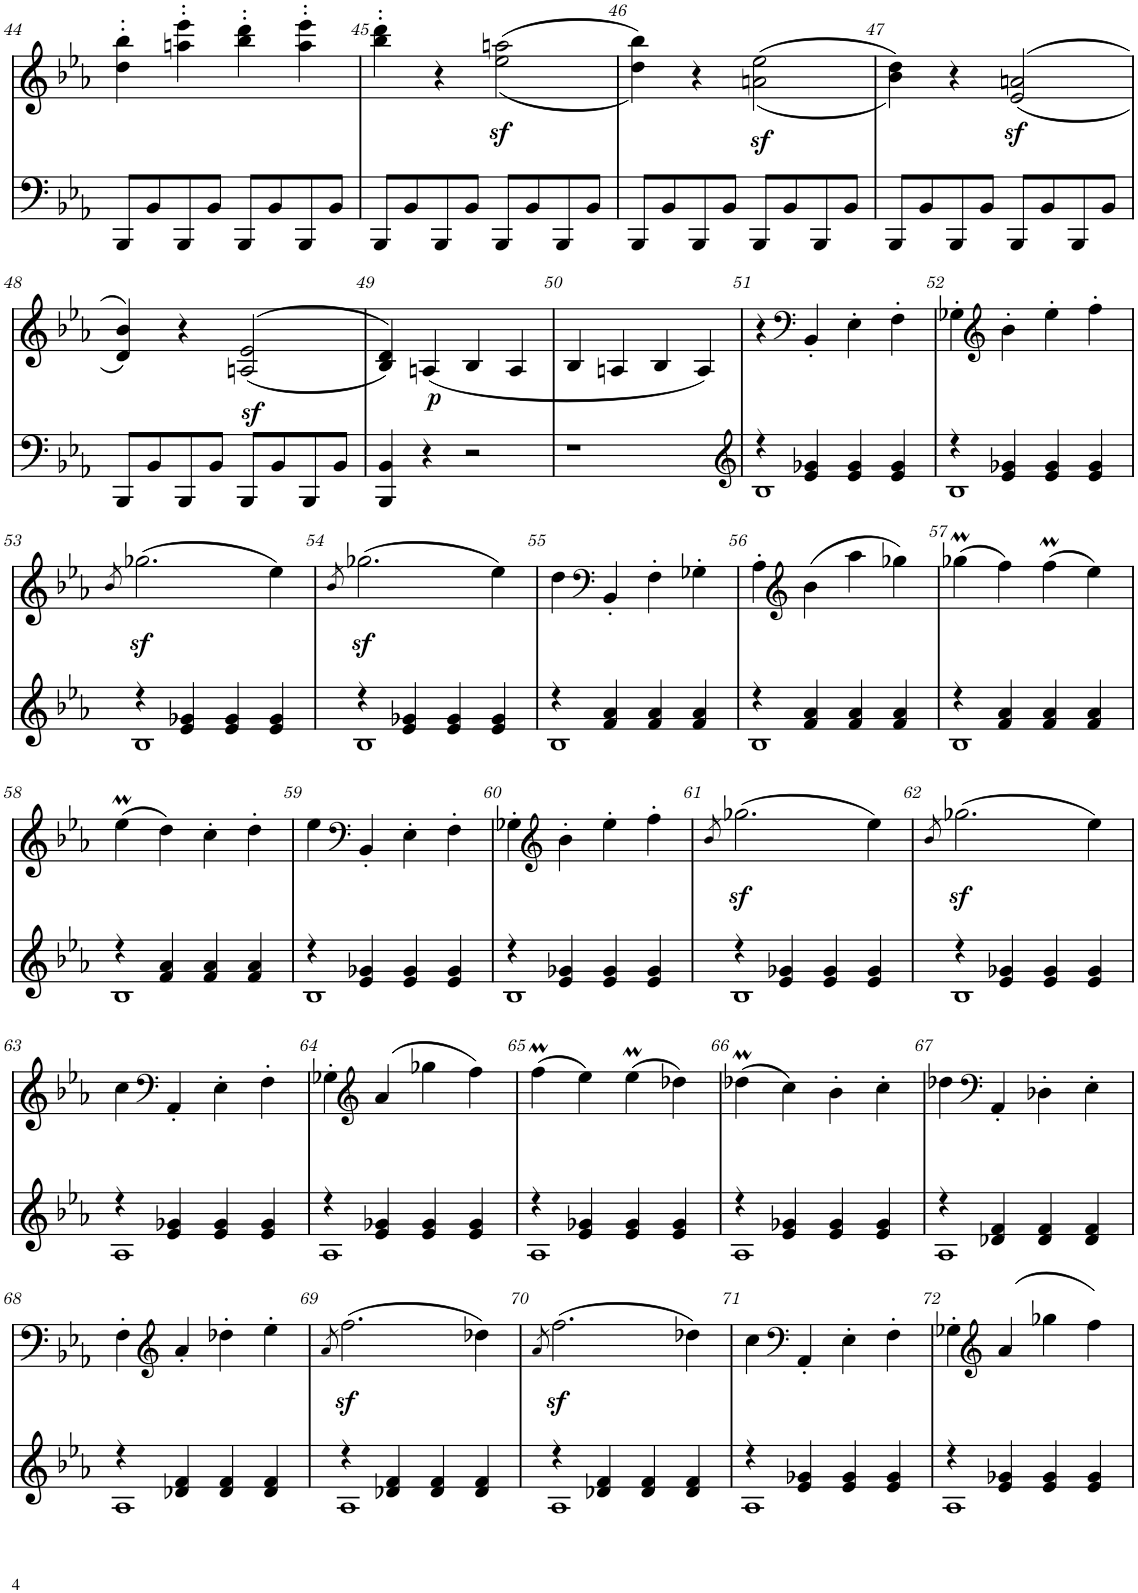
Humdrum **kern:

**kern	**dynam	**kern	**text
*part2	*part2	*part1	*part1
*staff2	*staff2	*staff1	*staff1
*I"piano	*	*I"piano	*
*I'Pno	*	*I'Pno	*
!!LO:PB:g=z
*clefF4	*	*clefG2	*
*k[b-e-a-]	*	*k[b-e-a-]	*
*c:	*	*c:	*
*M2/2	*	*M2/2	*
*met(c|)	*	*met(c|)	*
=44	=44	=44	=44
8BBB-/L	.	4dd\' 4bb-\'	.
8BB-/	.	.	.
8BBB-/	.	4aan\' 4eee-\'	.
8BB-/J	.	.	.
8BBB-/L	.	4bb-\' 4ddd\'	.
8BB-/	.	.	.
8BBB-/	.	4aa\' 4eee-\'	.
8BB-/J	.	.	.
=45	=45	=45	=45
8BBB-/L	.	4bb-\' 4ddd\'	.
8BB-/	.	.	.
8BBB-/	.	4r	.
8BB-/J	.	.	.
8BBB-/L	.	(<(2ee-\z< 2aan\z<	.
8BB-/	.	.	.
8BBB-/	.	.	.
8BB-/J	.	.	.
=46	=46	=46	=46
8BBB-/L	.	4dd\ 4bb-\))	.
8BB-/	.	.	.
8BBB-/	.	4r	.
8BB-/J	.	.	.
8BBB-z>/L	.	((<2an\ 2ee-\	.
8BB-/	.	.	.
8BBB-/	.	.	.
8BB-/J	.	.	.
=47	=47	=47	=47
8BBB-/L	.	4b-\ 4dd\))	.
8BB-/	.	.	.
8BBB-/	.	4r	.
8BB-/J	.	.	.
8BBB-/L	.	(>(2e-/z< 2an/z<	.
8BB-/	.	.	.
8BBB-/	.	.	.
8BB-/J	.	.	.
!!LO:LB:g=z
=48	=48	=48	=48
8BBB-/L	.	4d/ 4b-/))	.
8BB-/	.	.	.
8BBB-/	.	4r	.
8BB-/J	.	.	.
8BBB-z>/L	.	((>2An/ 2e-/	.
8BB-/	.	.	.
8BBB-/	.	.	.
8BB-/J	.	.	.
=49	=49	=49	=49
4BBB-/ 4BB-/	.	4B-/ 4d/))	.
!	!LO:DY:a	!	!LO:LY:b
4r	p	(<4An/	p
2r	.	4B-/	.
.	.	4A/	.
=50	=50	=50	=50
1r	.	4B-/	.
.	.	4An/	.
.	.	4B-/	.
.	.	4A/)	.
=51	=51	=51	=51
*clefG2	*	*	*
*^	*	*	*
4r	1B-	.	4r	.
*	*	*	*clefF4	*
4e-/ 4g-X/	.	.	4BB-'/	.
4e-/ 4g-/	.	.	4E-'\	.
4e-/ 4g-/	.	.	4F'\	.
=52	=52	=52	=52	=52
4r	1B-	.	4G-X'\	.
*	*	*	*clefG2	*
4e-/ 4g-X/	.	.	4b-'\	.
4e-/ 4g-/	.	.	4ee-'\	.
4e-/ 4g-/	.	.	4ff'\	.
!!LO:LB:g=z
=53	=53	=53	=53	=53
.	.	.	8qb-/	.
4r	1B-	.	(2.gg-Xz<\	.
4e-/ 4g-X/	.	.	.	.
4e-/ 4g-/	.	.	.	.
4e-/ 4g-/	.	.	4ee-\)	.
=54	=54	=54	=54	=54
.	.	.	8qb-/	.
4r	1B-	.	(2.gg-Xz<\	.
4e-/ 4g-X/	.	.	.	.
4e-/ 4g-/	.	.	.	.
4e-/ 4g-/	.	.	4ee-\)	.
=55	=55	=55	=55	=55
4r	1B-	.	4dd\	.
*	*	*	*clefF4	*
4f/ 4a-/	.	.	4BB-'/	.
4f/ 4a-/	.	.	4F'\	.
4f/ 4a-/	.	.	4G-X'\	.
=56	=56	=56	=56	=56
4r	1B-	.	4A-'\	.
*	*	*	*clefG2	*
4f/ 4a-/	.	.	(4b-\	.
4f/ 4a-/	.	.	4aa-\	.
4f/ 4a-/	.	.	4gg-X\)	.
=57	=57	=57	=57	=57
4r	1B-	.	(4gg-XM\	.
4f/ 4a-/	.	.	4ff\)	.
4f/ 4a-/	.	.	(4ffM\	.
4f/ 4a-/	.	.	4ee-\)	.
!!LO:LB:g=z
=58	=58	=58	=58	=58
4r	1B-	.	(4ee-M\	.
4f/ 4a-/	.	.	4dd\)	.
4f/ 4a-/	.	.	4cc'\	.
4f/ 4a-/	.	.	4dd'\	.
=59	=59	=59	=59	=59
4r	1B-	.	4ee-\	.
*	*	*	*clefF4	*
4e-/ 4g-X/	.	.	4BB-'/	.
4e-/ 4g-/	.	.	4E-'\	.
4e-/ 4g-/	.	.	4F'\	.
=60	=60	=60	=60	=60
4r	1B-	.	4G-X'\	.
*	*	*	*clefG2	*
4e-/ 4g-X/	.	.	4b-'\	.
4e-/ 4g-/	.	.	4ee-'\	.
4e-/ 4g-/	.	.	4ff'\	.
=61	=61	=61	=61	=61
.	.	.	8qb-/	.
4r	1B-	.	(2.gg-Xz<\	.
4e-/ 4g-X/	.	.	.	.
4e-/ 4g-/	.	.	.	.
4e-/ 4g-/	.	.	4ee-\)	.
=62	=62	=62	=62	=62
.	.	.	8qb-/	.
4r	1B-	.	(2.gg-Xz<\	.
4e-/ 4g-X/	.	.	.	.
4e-/ 4g-/	.	.	.	.
4e-/ 4g-/	.	.	4ee-\)	.
!!LO:LB:g=z
=63	=63	=63	=63	=63
4r	1A-	.	4cc\	.
*	*	*	*clefF4	*
4e-/ 4g-X/	.	.	4AA-'/	.
4e-/ 4g-/	.	.	4E-'\	.
4e-/ 4g-/	.	.	4F'\	.
=64	=64	=64	=64	=64
4r	1A-	.	4G-X'\	.
*	*	*	*clefG2	*
4e-/ 4g-X/	.	.	(4a-/	.
4e-/ 4g-/	.	.	4gg-X\	.
4e-/ 4g-/	.	.	4ff\)	.
=65	=65	=65	=65	=65
4r	1A-	.	(4ffM\	.
4e-/ 4g-X/	.	.	4ee-\)	.
4e-/ 4g-/	.	.	(4ee-M\	.
4e-/ 4g-/	.	.	4dd-X\)	.
=66	=66	=66	=66	=66
4r	1A-	.	(4dd-XM\	.
4e-/ 4g-X/	.	.	4cc\)	.
4e-/ 4g-/	.	.	4b-'\	.
4e-/ 4g-/	.	.	4cc'\	.
=67	=67	=67	=67	=67
4r	1A-	.	4dd-X\	.
*	*	*	*clefF4	*
4d-X/ 4f/	.	.	4AA-'/	.
4d-/ 4f/	.	.	4D-X'\	.
4d-/ 4f/	.	.	4E-'\	.
!!LO:LB:g=z
=68	=68	=68	=68	=68
4r	1A-	.	4F'\	.
*	*	*	*clefG2	*
4d-X/ 4f/	.	.	4a-'/	.
4d-/ 4f/	.	.	4dd-X'\	.
4d-/ 4f/	.	.	4ee-'\	.
=69	=69	=69	=69	=69
.	.	.	8qa-/	.
4r	1A-	.	(2.ffz<\	.
4d-X/ 4f/	.	.	.	.
4d-/ 4f/	.	.	.	.
4d-/ 4f/	.	.	4dd-X\)	.
=70	=70	=70	=70	=70
.	.	.	8qa-/	.
4r	1A-	.	(2.ffz<\	.
4d-X/ 4f/	.	.	.	.
4d-/ 4f/	.	.	.	.
4d-/ 4f/	.	.	4dd-X\)	.
=71	=71	=71	=71	=71
4r	1A-	.	4cc\	.
*	*	*	*clefF4	*
4e-/ 4g-X/	.	.	4AA-'/	.
4e-/ 4g-/	.	.	4E-'\	.
4e-/ 4g-/	.	.	4F'\	.
=72	=72	=72	=72	=72
4r	1A-	.	4G-X'\	.
*	*	*	*clefG2	*
4e-/ 4g-X/	.	.	(4a-/	.
4e-/ 4g-/	.	.	4gg-X\	.
4e-/ 4g-/	.	.	4ff\)	.
*v	*v	*	*	*
=	=	=	=
*-	*-	*-	*-
